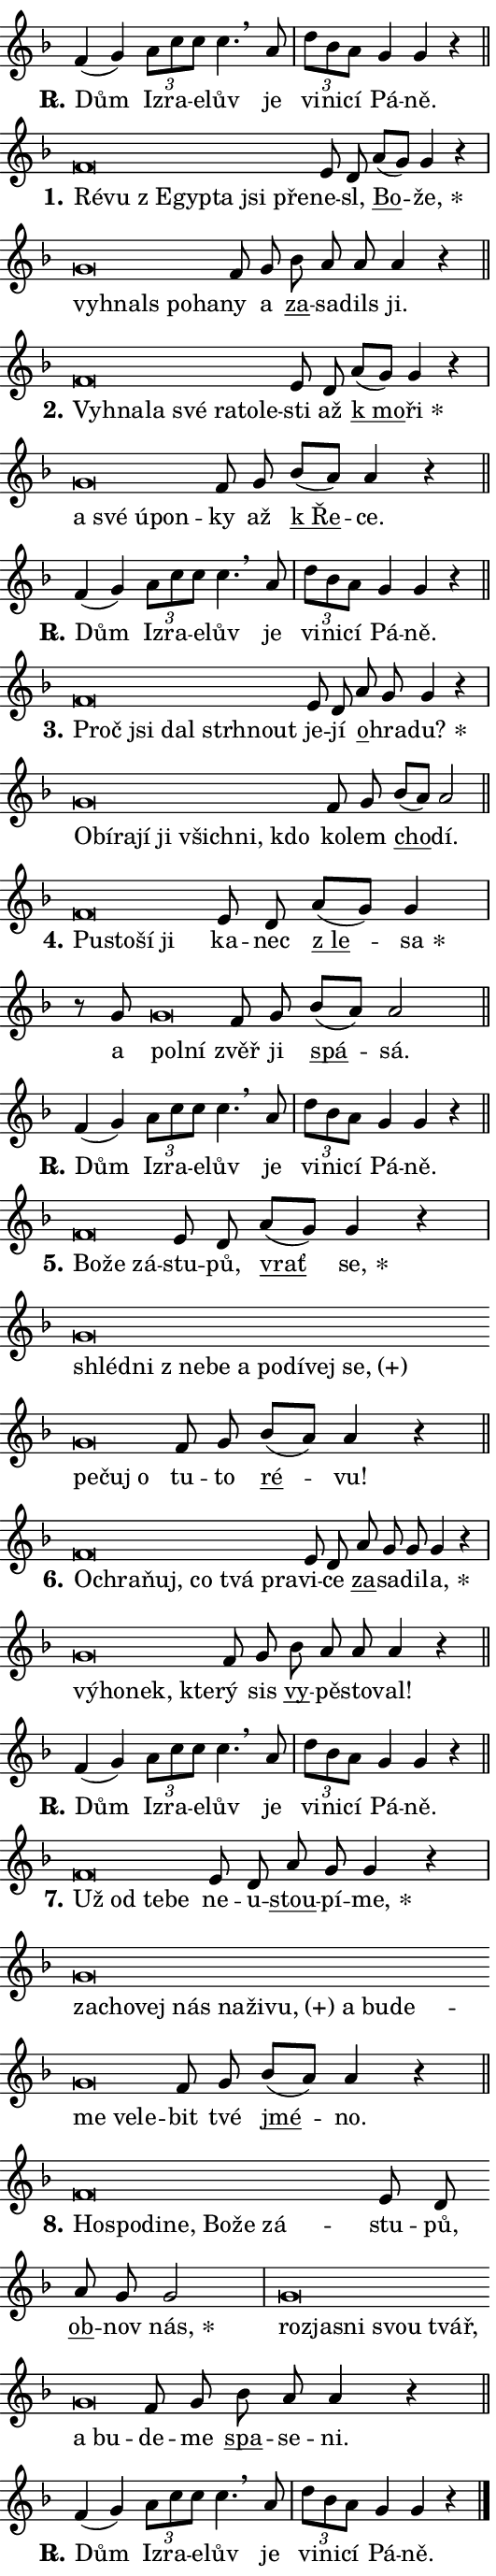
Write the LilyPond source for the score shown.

\version "2.24.0"
\header { tagline = "" }
\paper {
  indent = 0\cm
  top-margin = 0\cm
  right-margin = 0.13\cm % to fit lyric hyphens
  bottom-margin = 0\cm
  left-margin = 0\cm
  paper-width = 9\cm
  page-breaking = #ly:one-page-breaking
  system-system-spacing.basic-distance = #11
  score-system-spacing.basic-distance = #11
  ragged-last = ##f
}


%% Author: Thomas Morley
%% https://lists.gnu.org/archive/html/lilypond-user/2020-05/msg00002.html
#(define (line-position grob)
"Returns position of @var[grob} in current system:
   @code{'start}, if at first time-step
   @code{'end}, if at last time-step
   @code{'middle} otherwise
"
  (let* ((col (ly:item-get-column grob))
         (ln (ly:grob-object col 'left-neighbor))
         (rn (ly:grob-object col 'right-neighbor))
         (col-to-check-left (if (ly:grob? ln) ln col))
         (col-to-check-right (if (ly:grob? rn) rn col))
         (break-dir-left
           (and
             (ly:grob-property col-to-check-left 'non-musical #f)
             (ly:item-break-dir col-to-check-left)))
         (break-dir-right
           (and
             (ly:grob-property col-to-check-right 'non-musical #f)
             (ly:item-break-dir col-to-check-right))))
        (cond ((eqv? 1 break-dir-left) 'start)
              ((eqv? -1 break-dir-right) 'end)
              (else 'middle))))

#(define (tranparent-at-line-position vctor)
  (lambda (grob)
  "Relying on @code{line-position} select the relevant enry from @var{vctor}.
Used to determine transparency,"
    (case (line-position grob)
      ((end) (not (vector-ref vctor 0)))
      ((middle) (not (vector-ref vctor 1)))
      ((start) (not (vector-ref vctor 2))))))

noteHeadBreakVisibility =
#(define-music-function (break-visibility)(vector?)
"Makes @code{NoteHead}s transparent relying on @var{break-visibility}"
#{
  \override NoteHead.transparent =
    #(tranparent-at-line-position break-visibility)
#})

#(define delete-ledgers-for-transparent-note-heads
  (lambda (grob)
    "Reads whether a @code{NoteHead} is transparent.
If so this @code{NoteHead} is removed from @code{'note-heads} from
@var{grob}, which is supposed to be @code{LedgerLineSpanner}.
As a result ledgers are not printed for this @code{NoteHead}"
    (let* ((nhds-array (ly:grob-object grob 'note-heads))
           (nhds-list
             (if (ly:grob-array? nhds-array)
                 (ly:grob-array->list nhds-array)
                 '()))
           ;; Relies on the transparent-property being done before
           ;; Staff.LedgerLineSpanner.after-line-breaking is executed.
           ;; This is fragile ...
           (to-keep
             (remove
               (lambda (nhd)
                 (ly:grob-property nhd 'transparent #f))
               nhds-list)))
      ;; TODO find a better method to iterate over grob-arrays, similiar
      ;; to filter/remove etc for lists
      ;; For now rebuilt from scratch
      (set! (ly:grob-object grob 'note-heads)  '())
      (for-each
        (lambda (nhd)
          (ly:pointer-group-interface::add-grob grob 'note-heads nhd))
        to-keep))))

squashNotes = {
  \override NoteHead.X-extent = #'(-0.2 . 0.2)
  \override NoteHead.Y-extent = #'(-0.75 . 0)
  \override NoteHead.stencil =
    #(lambda (grob)
       (let ((pos (ly:grob-property grob 'staff-position)))
         (begin
           (if (< pos -7) (display "ERROR: Lower brevis then expected\n") (display ""))
           (if (<= pos -6) ly:text-interface::print ly:note-head::print))))
}
unSquashNotes = {
  \revert NoteHead.X-extent
  \revert NoteHead.Y-extent
  \revert NoteHead.stencil
}

hideNotes = \noteHeadBreakVisibility #begin-of-line-visible
unHideNotes = \noteHeadBreakVisibility #all-visible

% work-around for resetting accidentals
% https://lilypond.org/doc/v2.23/Documentation/notation/displaying-rhythms#unmetered-music
cadenzaMeasure = {
  \cadenzaOff
  \partial 1024 s1024
  \cadenzaOn
}

#(define-markup-command (accent layout props text) (markup?)
  "Underline accented syllable"
  (interpret-markup layout props
    #{\markup \override #'(offset . 4.3) \underline { #text }#}))

responsum = \markup \concat {
  "R" \hspace #-1.05 \path #0.1 #'((moveto 0 0.07) (lineto 0.9 0.8)) \hspace #0.05 "."
}

spaceSize = #0.6828661417322834 % exact space size for TeX Gyre Schola

\layout {
  \context {
    \Staff
    \remove "Time_signature_engraver"
    \override LedgerLineSpanner.after-line-breaking = #delete-ledgers-for-transparent-note-heads
  }
  \context {
    \Lyrics {
      \override LyricSpace.minimum-distance = \spaceSize
      \override LyricText.font-name = #"TeX Gyre Schola"
      \override LyricText.font-size = 1
      \override StanzaNumber.font-name = #"TeX Gyre Schola Bold"
      \override StanzaNumber.font-size = 1
    }
  }
  \context {
    \Score 
    \override NoteHead.text =
      #(lambda (grob) 
        (let ((pos (ly:grob-property grob 'staff-position)))
          #{\markup {
            \combine
              \halign #-0.55 \raise #(if (= pos -6) 0 0.5) \override #'(thickness . 2) \draw-line #'(3.2 . 0)
              \musicglyph "noteheads.sM1"
          }#}))
  }
}

% magnetic-lyrics.ily
%
%   written by
%     Jean Abou Samra <jean@abou-samra.fr>
%     Werner Lemberg <wl@gnu.org>
%
%   adapted by
%     Jiri Hon <jiri.hon@gmail.com>
%
% Version 2022-Apr-15

% https://www.mail-archive.com/lilypond-user@gnu.org/msg149350.html

#(define (Left_hyphen_pointer_engraver context)
   "Collect syllable-hyphen-syllable occurrences in lyrics and store
them in properties.  This engraver only looks to the left.  For
example, if the lyrics input is @code{foo -- bar}, it does the
following.

@itemize @bullet
@item
Set the @code{text} property of the @code{LyricHyphen} grob between
@q{foo} and @q{bar} to @code{foo}.

@item
Set the @code{left-hyphen} property of the @code{LyricText} grob with
text @q{foo} to the @code{LyricHyphen} grob between @q{foo} and
@q{bar}.
@end itemize

Use this auxiliary engraver in combination with the
@code{lyric-@/text::@/apply-@/magnetic-@/offset!} hook."
   (let ((hyphen #f)
         (text #f))
     (make-engraver
      (acknowledgers
       ((lyric-syllable-interface engraver grob source-engraver)
        (set! text grob)))
      (end-acknowledgers
       ((lyric-hyphen-interface engraver grob source-engraver)
        ;(when (not (grob::has-interface grob 'lyric-space-interface))
          (set! hyphen grob)));)
      ((stop-translation-timestep engraver)
       (when (and text hyphen)
         (ly:grob-set-object! text 'left-hyphen hyphen))
       (set! text #f)
       (set! hyphen #f)))))

#(define (lyric-text::apply-magnetic-offset! grob)
   "If the space between two syllables is less than the value in
property @code{LyricText@/.details@/.squash-threshold}, move the right
syllable to the left so that it gets concatenated with the left
syllable.

Use this function as a hook for
@code{LyricText@/.after-@/line-@/breaking} if the
@code{Left_@/hyphen_@/pointer_@/engraver} is active."
   (let ((hyphen (ly:grob-object grob 'left-hyphen #f)))
     (when hyphen
       (let ((left-text (ly:spanner-bound hyphen LEFT)))
         (when (grob::has-interface left-text 'lyric-syllable-interface)
           (let* ((common (ly:grob-common-refpoint grob left-text X))
                  (this-x-ext (ly:grob-extent grob common X))
                  (left-x-ext
                   (begin
                     ;; Trigger magnetism for left-text.
                     (ly:grob-property left-text 'after-line-breaking)
                     (ly:grob-extent left-text common X)))
                  ;; `delta` is the gap width between two syllables.
                  (delta (- (interval-start this-x-ext)
                            (interval-end left-x-ext)))
                  (details (ly:grob-property grob 'details))
                  (threshold (assoc-get 'squash-threshold details 0.2)))
             (when (< delta threshold)
               (let* (;; We have to manipulate the input text so that
                      ;; ligatures crossing syllable boundaries are not
                      ;; disabled.  For languages based on the Latin
                      ;; script this is essentially a beautification.
                      ;; However, for non-Western scripts it can be a
                      ;; necessity.
                      (lt (ly:grob-property left-text 'text))
                      (rt (ly:grob-property grob 'text))
                      (is-space (grob::has-interface hyphen 'lyric-space-interface))
                      (space (if is-space " " ""))
                      (extra-delta (if is-space spaceSize 0))
                      ;; Append new syllable.
                      (ltrt-space (if (and (string? lt) (string? rt))
                                (string-append lt space rt)
                                (make-concat-markup (list lt space rt))))
                      ;; Right-align `ltrt` to the right side.
                      (ltrt-space-markup (grob-interpret-markup
                               grob
                               (make-translate-markup
                                (cons (interval-length this-x-ext) 0)
                                (make-right-align-markup ltrt-space)))))
                 (begin
                   ;; Don't print `left-text`.
                   (ly:grob-set-property! left-text 'stencil #f)
                   ;; Set text and stencil (which holds all collected
                   ;; syllables so far) and shift it to the left.
                   (ly:grob-set-property! grob 'text ltrt-space)
                   (ly:grob-set-property! grob 'stencil ltrt-space-markup)
                   (ly:grob-translate-axis! grob (- (- delta extra-delta)) X))))))))))


#(define (lyric-hyphen::displace-bounds-first grob)
   ;; Make very sure this callback isn't triggered too early.
   (let ((left (ly:spanner-bound grob LEFT))
         (right (ly:spanner-bound grob RIGHT)))
     (ly:grob-property left 'after-line-breaking)
     (ly:grob-property right 'after-line-breaking)
     (ly:lyric-hyphen::print grob)))

squashThreshold = #0.4

\layout {
  \context {
    \Lyrics
    \consists #Left_hyphen_pointer_engraver
    \override LyricText.after-line-breaking =
      #lyric-text::apply-magnetic-offset!
    \override LyricHyphen.stencil = #lyric-hyphen::displace-bounds-first
    \override LyricText.details.squash-threshold = \squashThreshold
    \override LyricHyphen.minimum-distance = 0
    \override LyricHyphen.minimum-length = \squashThreshold
  }
}

squashText = \override LyricText.details.squash-threshold = 9999
unSquashText = \override LyricText.details.squash-threshold = \squashThreshold

leftText = \override LyricText.self-alignment-X = #LEFT
unLeftText = \revert LyricText.self-alignment-X

starOffset = #(lambda (grob) 
                (let ((x_offset (ly:self-alignment-interface::aligned-on-x-parent grob)))
                  (if (= x_offset 0) 0 (+ x_offset 1.2))))

star = #(define-music-function (syllable)(string?)
"Append star separator at the end of a syllable"
#{
  \once \override LyricText.X-offset = #starOffset
  \lyricmode { \markup {
    #syllable
    \override #'((font-name . "TeX Gyre Schola Bold")) \hspace #0.2 \lower #0.65 \larger "*"
  } }
#})

starAccent = #(define-music-function (syllable)(string?)
"Append star separator at the end of a syllable and make accent"
#{
  \once \override LyricText.X-offset = #starOffset
  \lyricmode { \markup {
    \accent #syllable
    \override #'((font-name . "TeX Gyre Schola Bold")) \hspace #0.2 \lower #0.65 \larger "*"
  } }
#})

breath = #(define-music-function (syllable)(string?)
"Append breathing indicator at the end of a syllable"
#{
  \lyricmode { \markup { #syllable "+" } }
#})

optionalBreath = #(define-music-function (syllable)(string?)
"Append optional breathing indicator at the end of a syllable"
#{
  \lyricmode { \markup { #syllable "(+)" } }
#})


\score {
    <<
        \new Voice = "melody" { \cadenzaOn \key f \major \relative { f'4( g) \bar "" \tuplet 3/2 {a8[c c] } c4. \breathe \bar "" a8 \cadenzaMeasure \bar "|" \tuplet 3/2 {d8[bes a] } \bar "" g4 g r \cadenzaMeasure \bar "||" \break } }
        \new Lyrics \lyricsto "melody" { \lyricmode { \set stanza = \responsum
Dům Iz -- ra -- e -- lův je vi -- ni -- cí Pá -- ně. } }
    >>
    \layout {}
}

\score {
    <<
        \new Voice = "melody" { \cadenzaOn \key f \major \relative { \squashNotes f'\breve*1/16 \hideNotes \breve*1/16 \bar "" \breve*1/16 \bar "" \breve*1/16 \bar "" \breve*1/16 \bar "" \breve*1/16 \breve*1/16 \bar "" \unHideNotes \unSquashNotes e8 d \bar "" a'[( g)] g4 r \cadenzaMeasure \bar "|" \squashNotes g\breve*1/16 \hideNotes \breve*1/16 \bar "" \breve*1/16 \breve*1/16 \bar "" \unHideNotes \unSquashNotes f8 g \bar "" bes a a a4 r \cadenzaMeasure \bar "||" \break } }
        \new Lyrics \lyricsto "melody" { \lyricmode { \set stanza = "1."
\leftText Ré -- \squashText vu "z E" -- gyp -- ta jsi pře -- \unLeftText \unSquashText ne -- sl, \markup \accent Bo -- \star že, \leftText vy -- \squashText hnals po -- ha -- \unLeftText \unSquashText ny a \markup \accent za -- sa -- dils ji. } }
    >>
    \layout {}
}

\score {
    <<
        \new Voice = "melody" { \cadenzaOn \key f \major \relative { \squashNotes f'\breve*1/16 \hideNotes \breve*1/16 \bar "" \breve*1/16 \bar "" \breve*1/16 \bar "" \breve*1/16 \bar "" \breve*1/16 \breve*1/16 \bar "" \unHideNotes \unSquashNotes e8 d \bar "" a'[( g)] g4 r \cadenzaMeasure \bar "|" \squashNotes g\breve*1/16 \hideNotes \breve*1/16 \bar "" \breve*1/16 \breve*1/16 \bar "" \unHideNotes \unSquashNotes f8 g \bar "" bes[( a)] a4 r \cadenzaMeasure \bar "||" \break } }
        \new Lyrics \lyricsto "melody" { \lyricmode { \set stanza = "2."
\leftText Vy -- \squashText hna -- la své ra -- to -- le -- \unLeftText \unSquashText sti až \markup \accent "k mo" -- \star ři \leftText a \squashText své ú -- pon -- \unLeftText \unSquashText ky až \markup \accent "k Ře" -- ce. } }
    >>
    \layout {}
}

\score {
    <<
        \new Voice = "melody" { \cadenzaOn \key f \major \relative { f'4( g) \bar "" \tuplet 3/2 {a8[c c] } c4. \breathe \bar "" a8 \cadenzaMeasure \bar "|" \tuplet 3/2 {d8[bes a] } \bar "" g4 g r \cadenzaMeasure \bar "||" \break } }
        \new Lyrics \lyricsto "melody" { \lyricmode { \set stanza = \responsum
Dům Iz -- ra -- e -- lův je vi -- ni -- cí Pá -- ně. } }
    >>
    \layout {}
}

\score {
    <<
        \new Voice = "melody" { \cadenzaOn \key f \major \relative { \squashNotes f'\breve*1/16 \hideNotes \breve*1/16 \bar "" \breve*1/16 \bar "" \breve*1/16 \breve*1/16 \bar "" \unHideNotes \unSquashNotes e8 d \bar "" a' g g4 r \cadenzaMeasure \bar "|" \squashNotes g\breve*1/16 \hideNotes \breve*1/16 \bar "" \breve*1/16 \bar "" \breve*1/16 \bar "" \breve*1/16 \bar "" \breve*1/16 \bar "" \breve*1/16 \breve*1/16 \bar "" \unHideNotes \unSquashNotes f8 g \bar "" bes[( a)] a2 \cadenzaMeasure \bar "||" \break } }
        \new Lyrics \lyricsto "melody" { \lyricmode { \set stanza = "3."
\leftText Proč \squashText jsi dal strh -- nout \unLeftText \unSquashText je -- jí \markup \accent o -- hra -- \star du? \leftText O -- \squashText bí -- ra -- jí ji všich -- ni, kdo \unLeftText \unSquashText ko -- lem \markup \accent cho -- dí. } }
    >>
    \layout {}
}

\score {
    <<
        \new Voice = "melody" { \cadenzaOn \key f \major \relative { \squashNotes f'\breve*1/16 \hideNotes \breve*1/16 \bar "" \breve*1/16 \breve*1/16 \bar "" \unHideNotes \unSquashNotes e8 d \bar "" a'[( g)] g4 \cadenzaMeasure \bar "|" r8 g8 \squashNotes g\breve*1/16 \hideNotes \breve*1/16 \bar "" \unHideNotes \unSquashNotes f8 g \bar "" bes[( a)] a2 \cadenzaMeasure \bar "||" \break } }
        \new Lyrics \lyricsto "melody" { \lyricmode { \set stanza = "4."
\leftText Pu -- \squashText sto -- ší ji \unLeftText \unSquashText ka -- nec \markup \accent "z le" -- \star sa a \leftText pol -- \squashText ní \unLeftText \unSquashText zvěř ji \markup \accent spá -- sá. } }
    >>
    \layout {}
}

\score {
    <<
        \new Voice = "melody" { \cadenzaOn \key f \major \relative { f'4( g) \bar "" \tuplet 3/2 {a8[c c] } c4. \breathe \bar "" a8 \cadenzaMeasure \bar "|" \tuplet 3/2 {d8[bes a] } \bar "" g4 g r \cadenzaMeasure \bar "||" \break } }
        \new Lyrics \lyricsto "melody" { \lyricmode { \set stanza = \responsum
Dům Iz -- ra -- e -- lův je vi -- ni -- cí Pá -- ně. } }
    >>
    \layout {}
}

\score {
    <<
        \new Voice = "melody" { \cadenzaOn \key f \major \relative { \squashNotes f'\breve*1/16 \hideNotes \breve*1/16 \breve*1/16 \bar "" \unHideNotes \unSquashNotes e8 d \bar "" a'[( g)] g4 r \cadenzaMeasure \bar "|" \squashNotes g\breve*1/16 \hideNotes \breve*1/16 \bar "" \breve*1/16 \bar "" \breve*1/16 \bar "" \breve*1/16 \bar "" \breve*1/16 \bar "" \breve*1/16 \bar "" \breve*1/16 \bar "" \breve*1/16 \bar "" \breve*1/16 \bar "" \breve*1/16 \breve*1/16 \bar "" \unHideNotes \unSquashNotes f8 g \bar "" bes[( a)] a4 r \cadenzaMeasure \bar "||" \break } }
        \new Lyrics \lyricsto "melody" { \lyricmode { \set stanza = "5."
\leftText Bo -- \squashText že zá -- \unLeftText \unSquashText stu -- pů, \markup \accent vrať \star se, \leftText shléd -- \squashText ni "z ne" -- be a po -- dí -- vej \optionalBreath se, pe -- čuj o \unLeftText \unSquashText tu -- to \markup \accent ré -- vu! } }
    >>
    \layout {}
}

\score {
    <<
        \new Voice = "melody" { \cadenzaOn \key f \major \relative { \squashNotes f'\breve*1/16 \hideNotes \breve*1/16 \bar "" \breve*1/16 \bar "" \breve*1/16 \bar "" \breve*1/16 \breve*1/16 \bar "" \unHideNotes \unSquashNotes e8 d \bar "" a' g g g4 r \cadenzaMeasure \bar "|" \squashNotes g\breve*1/16 \hideNotes \breve*1/16 \bar "" \breve*1/16 \breve*1/16 \bar "" \unHideNotes \unSquashNotes f8 g \bar "" bes a a a4 r \cadenzaMeasure \bar "||" \break } }
        \new Lyrics \lyricsto "melody" { \lyricmode { \set stanza = "6."
\leftText O -- \squashText chra -- ňuj, co tvá pra -- \unLeftText \unSquashText vi -- ce \markup \accent za -- sa -- di -- \star la, \leftText vý -- \squashText ho -- nek, kte -- \unLeftText \unSquashText rý sis \markup \accent vy -- pě -- sto -- val! } }
    >>
    \layout {}
}

\score {
    <<
        \new Voice = "melody" { \cadenzaOn \key f \major \relative { f'4( g) \bar "" \tuplet 3/2 {a8[c c] } c4. \breathe \bar "" a8 \cadenzaMeasure \bar "|" \tuplet 3/2 {d8[bes a] } \bar "" g4 g r \cadenzaMeasure \bar "||" \break } }
        \new Lyrics \lyricsto "melody" { \lyricmode { \set stanza = \responsum
Dům Iz -- ra -- e -- lův je vi -- ni -- cí Pá -- ně. } }
    >>
    \layout {}
}

\score {
    <<
        \new Voice = "melody" { \cadenzaOn \key f \major \relative { \squashNotes f'\breve*1/16 \hideNotes \breve*1/16 \bar "" \breve*1/16 \breve*1/16 \bar "" \unHideNotes \unSquashNotes e8 d \bar "" a' g g4 r \cadenzaMeasure \bar "|" \squashNotes g\breve*1/16 \hideNotes \breve*1/16 \bar "" \breve*1/16 \bar "" \breve*1/16 \bar "" \breve*1/16 \bar "" \breve*1/16 \bar "" \breve*1/16 \bar "" \breve*1/16 \bar "" \breve*1/16 \bar "" \breve*1/16 \bar "" \breve*1/16 \bar "" \breve*1/16 \breve*1/16 \bar "" \unHideNotes \unSquashNotes f8 g \bar "" bes[( a)] a4 r \cadenzaMeasure \bar "||" \break } }
        \new Lyrics \lyricsto "melody" { \lyricmode { \set stanza = "7."
\leftText Už \squashText od te -- be \unLeftText \unSquashText ne -- u -- \markup \accent stou -- pí -- \star me, \leftText za -- \squashText cho -- vej nás na -- ži -- \optionalBreath vu, a bu -- de -- me ve -- le -- \unLeftText \unSquashText bit tvé \markup \accent jmé -- no. } }
    >>
    \layout {}
}

\score {
    <<
        \new Voice = "melody" { \cadenzaOn \key f \major \relative { \squashNotes f'\breve*1/16 \hideNotes \breve*1/16 \bar "" \breve*1/16 \bar "" \breve*1/16 \bar "" \breve*1/16 \bar "" \breve*1/16 \breve*1/16 \bar "" \unHideNotes \unSquashNotes e8 d \bar "" a' g g2 \cadenzaMeasure \bar "|" \squashNotes g\breve*1/16 \hideNotes \breve*1/16 \bar "" \breve*1/16 \bar "" \breve*1/16 \bar "" \breve*1/16 \bar "" \breve*1/16 \breve*1/16 \bar "" \unHideNotes \unSquashNotes f8 g \bar "" bes a a4 r \cadenzaMeasure \bar "||" \break } }
        \new Lyrics \lyricsto "melody" { \lyricmode { \set stanza = "8."
\leftText Ho -- \squashText spo -- di -- ne, Bo -- že zá -- \unLeftText \unSquashText stu -- pů, \markup \accent ob -- nov \star nás, \leftText roz -- \squashText ja -- sni svou tvář, a bu -- \unLeftText \unSquashText de -- me \markup \accent spa -- se -- ni. } }
    >>
    \layout {}
}

\score {
    <<
        \new Voice = "melody" { \cadenzaOn \key f \major \relative { f'4( g) \bar "" \tuplet 3/2 {a8[c c] } c4. \breathe \bar "" a8 \cadenzaMeasure \bar "|" \tuplet 3/2 {d8[bes a] } \bar "" g4 g r \cadenzaMeasure \bar "||" \break } \bar "|." }
        \new Lyrics \lyricsto "melody" { \lyricmode { \set stanza = \responsum
Dům Iz -- ra -- e -- lův je vi -- ni -- cí Pá -- ně. } }
    >>
    \layout {}
}
